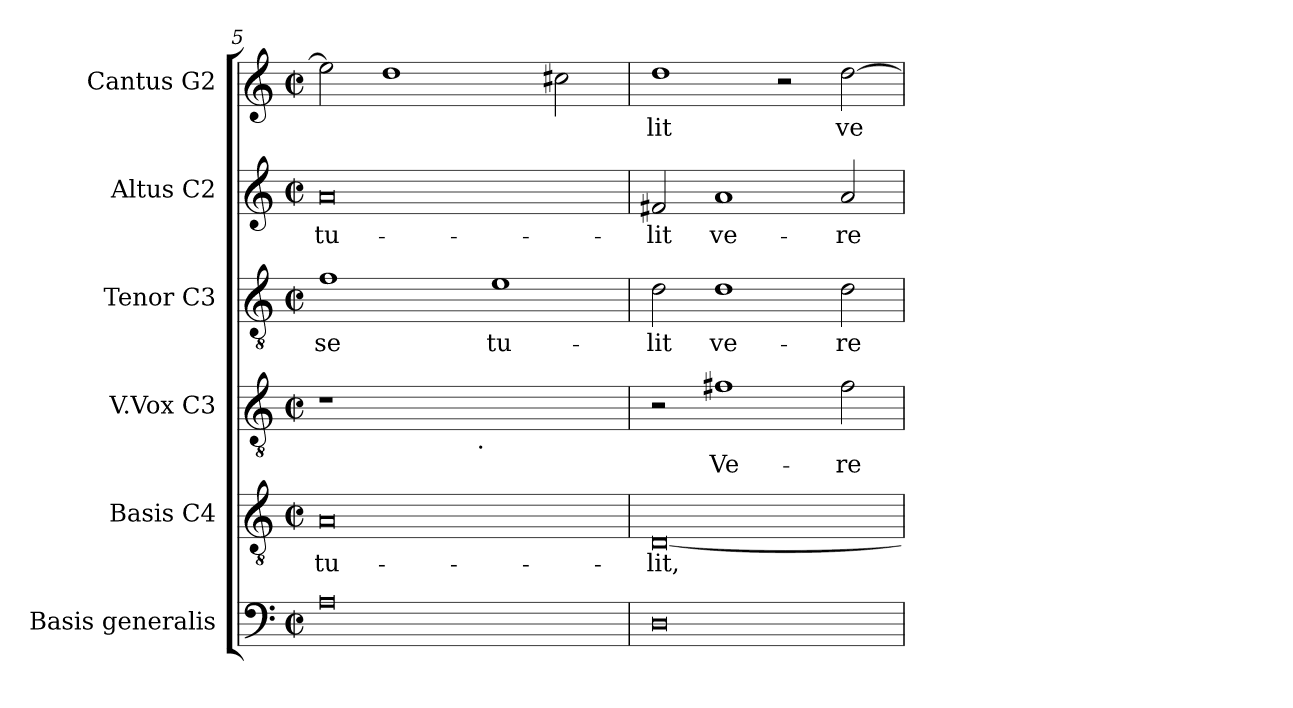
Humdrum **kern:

**kern	**kern	**text	**kern	**text	**kern	**text	**kern	**text	**kern	**text
*part6	*part5	*part5	*part4	*part4	*part3	*part3	*part2	*part2	*part1	*part1
*staff6	*staff5	*staff5	*staff4	*staff4	*staff3	*staff3	*staff2	*staff2	*staff1	*staff1
*I"Basis  generalis	*I"Basis  C4	*	*I"V.Vox  C3	*	*I"Tenor  C3	*	*I"Altus  C2	*	*I"Cantus  G2	*
*	*I'B	*	*	*	*I'T	*	*I'A	*	*I'C	*
*clefF4	*clefGv2	*	*clefGv2	*	*clefGv2	*	*clefG2	*	*clefG2	*
*k[]	*k[]	*	*k[]	*	*k[]	*	*k[]	*	*k[]	*
*C:	*C:	*	*C:	*	*C:	*	*C:	*	*C:	*
*M2/2	*M2/2	*	*M2/2	*	*M2/2	*	*M2/2	*	*M2/2	*
*met(c|)	*met(c|)	*	*met(c|)	*	*met(c|)	*	*met(c|)	*	*met(c|)	*
=5	=5	=5	=5	=5	=5	=5	=5	=5	=5	=5
!	!	!LO:LY:b:cj	!	!	!	!LO:LY:b:cj	!	!LO:LY:b:cj	!	!LO:LY:b:cj
*	*	*	*^	*	*	*	*	*	*	*
0A	0A	tu-	1r	2ryy	.	1f	-se	0a	tu-	2ee\]	--
!	!	!	!	!	!	!	!	!	!	!	!LO:LY:b:cj
.	.	.	.	4ryy	.	.	.	.	.	1dd	--
.	.	.	.	8ryy	.	.	.	.	.	.	.
.	.	.	.	16ryy	.	.	.	.	.	.	.
.	.	.	.	64ryy	.	.	.	.	.	.	.
!	!	!	!	!LO:TX:b:t=.	!	!	!	!	!	!	!
.	.	.	.	1ryy	.	.	.	.	.	.	.
!	!	!	!	!	!	!	!LO:LY:b:cj	!	!	!	!
.	.	.	1ryy	.	.	1e	tu-	.	.	.	.
!	!	!	!	!	!	!	!	!	!	!	!LO:LY:b:cj
.	.	.	.	.	.	.	.	.	.	2cc#X\	--
.	.	.	.	32.ryy	.	.	.	.	.	.	.
!!LO:LB:g=z
=6	=6	=6	=6	=6	=6	=6	=6	=6	=6	=6	=6
!	!	!LO:LY:b:cj	!	!	!	!	!LO:LY:b:cj	!	!LO:LY:b:cj	!	!LO:LY:b:cj
*	*	*	*v	*v	*	*	*	*	*	*	*
0D	[<0D	-lit,	2r	.	2d\	-lit	2f#X/	-lit	1dd	-lit
!	!	!	!	!LO:LY:b:cj	!	!LO:LY:b:cj	!	!LO:LY:b:cj	!	!
.	.	.	1f#X	Ve-	1d	ve-	1a	ve-	.	.
.	.	.	.	.	.	.	.	.	2r	.
!	!	!	!	!LO:LY:b:cj	!	!LO:LY:b:cj	!	!LO:LY:b:cj	!	!LO:LY:b:cj
.	.	.	2f#\	-re	2d\	-re	2a/	-re	[>2dd\	ve-
=	=	=	=	=	=	=	=	=	=	=
*-	*-	*-	*-	*-	*-	*-	*-	*-	*-	*-
